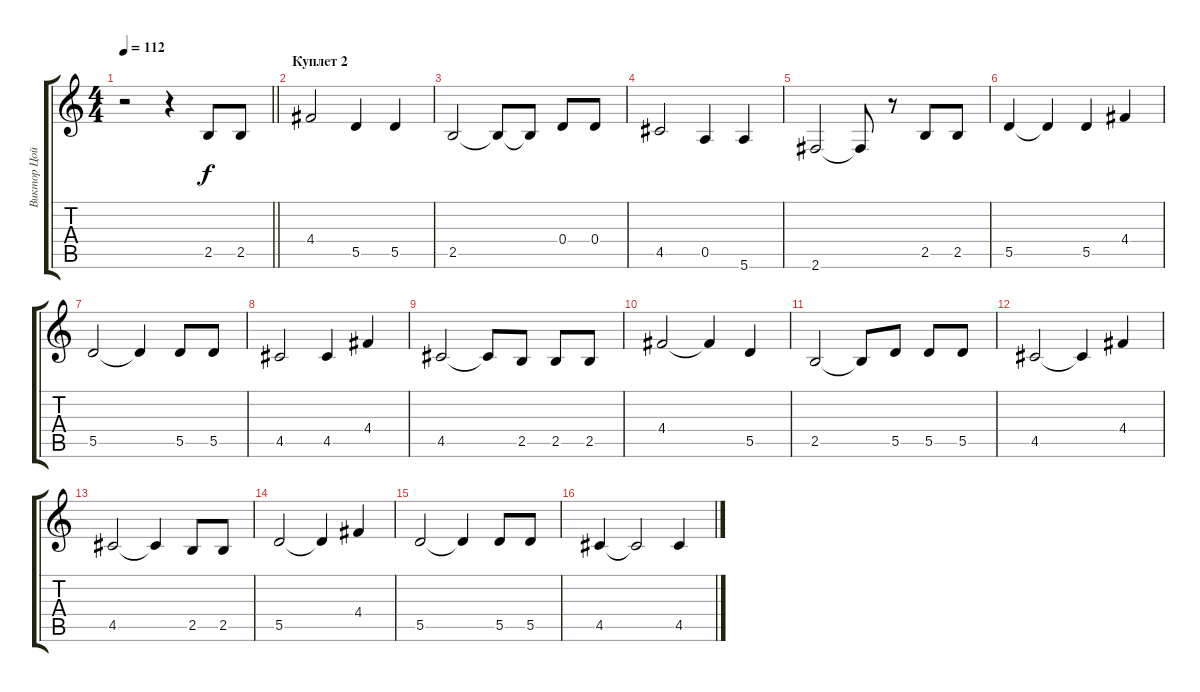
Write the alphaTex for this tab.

\track ("Виктор Цой (Вокал)" "Виктор Цой") {instrument overdrivenguitar}
\staff {score tabs}
\tuning (E4 B3 G3 D3 A2 E2) {hide}
\ts (4 4)
\tempo 112
\clef g2
\barLineRight lightlight
\ks c
r.2{dy f} r.4 2.5.8 2.5.8 |
\section ("" "Куплет 2")
4.4.2 5.5.4 5.5.4 |
2.5.2 2.5{t}.8 2.5{t}.8 0.4.8 0.4.8 |
4.5.2 0.5.4 5.6.4 |
2.6.2 2.6{t}.8 r.8 2.5.8 2.5.8 |
5.5.4 5.5{t}.4 5.5.4 4.4.4 |
5.5.2 5.5{t}.4 5.5.8 5.5.8 |
4.5.2 4.5.4 4.4.4 |
4.5.2 4.5{t}.8 2.5.8 2.5.8 2.5.8 |
4.4.2 4.4{t}.4 5.5.4 |
2.5.2 2.5{t}.8 5.5.8 5.5.8 5.5.8 |
4.5.2 4.5{t}.4 4.4.4 |
4.5.2 4.5{t}.4 2.5.8 2.5.8 |
5.5.2 5.5{t}.4 4.4.4 |
5.5.2 5.5{t}.4 5.5.8 5.5.8 |
4.5.4 4.5{t}.2 4.5.4
